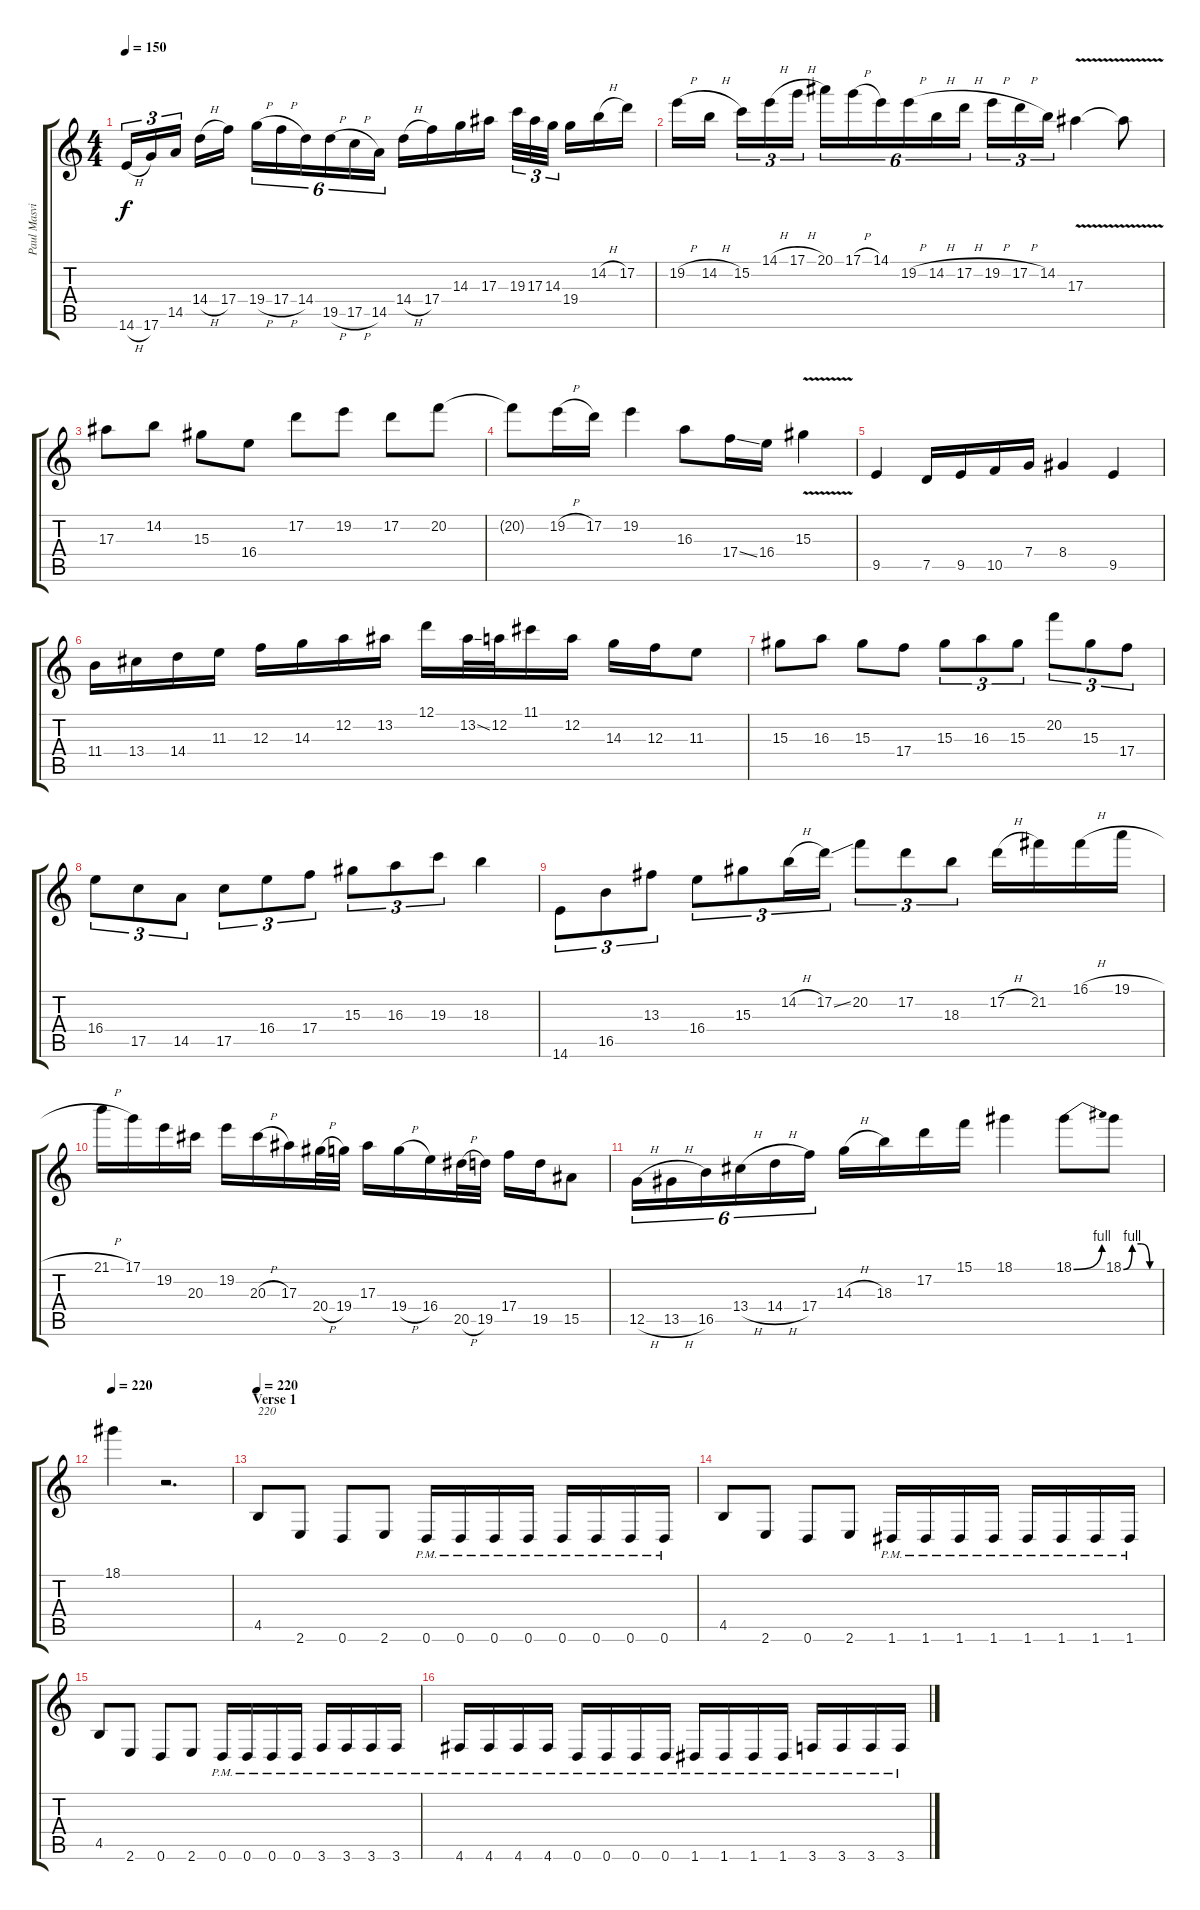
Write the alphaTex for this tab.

\track ("Paul Masvidal" "Paul Masvi") {instrument distortionguitar}
\staff {score tabs}
\tuning (D4 A3 F3 C3 G2 D2) {hide}
\ts (4 4)
\tempo 150
\clef g2
\ks c
14.6{h}.16{tu (3 2) dy f} 17.6.16{tu (3 2)} 14.5.16{tu (3 2)} 14.4{h}.16 17.4.16 19.4{h}.16{tu (6 4)} 17.4{h}.16{tu (6 4)} 14.4.16{tu (6 4)} 19.5{h}.16{tu (6 4)} 17.5{h}.16{tu (6 4)} 14.5.16{tu (6 4)} 14.4{h}.16 17.4.16 14.3.16 17.3.16 19.3.32{tu (3 2)} 17.3.32{tu (3 2)} 14.3.32{tu (3 2)} 19.4.16 14.2{h}.16 17.2.16 |
19.2{h}.16 14.2{h}.16 15.2.16{tu (3 2)} 14.1{h}.16{tu (3 2)} 17.1{h}.16{tu (3 2)} 20.1.16{tu (6 4)} 17.1{h}.16{tu (6 4)} 14.1.16{tu (6 4)} 19.2{h}.16{tu (6 4)} 14.2{h}.16{tu (6 4)} 17.2{h}.16{tu (6 4)} 19.2{h}.16{tu (3 2)} 17.2{h}.16{tu (3 2)} 14.2.16{tu (3 2)} 17.3{v}.4 17.3{t}.8 |
17.3.8 14.2.8 15.3.8 16.4.8 17.2.8 19.2.8 17.2.8 20.2.8 |
20.2{t}.8 19.2{h}.16 17.2.16 19.2.4 16.3.8 17.4{ss}.16 16.4.16 15.3{v}.4 |
9.5.4 7.5.16 9.5.16 10.5.16 7.4.16 8.4.4 9.5.4 |
11.4.16 13.4.16 14.4.16 11.3.16 12.3.16 14.3.16 12.2.16 13.2.16 12.1.16 13.2{ss}.32 12.2.32 11.1.16 12.2.16 14.3.16 12.3.16 11.3.8 |
15.3.8 16.3.8 15.3.8 17.4.8 15.3.8{tu (3 2)} 16.3.8{tu (3 2)} 15.3.8{tu (3 2)} 20.2.8{tu (3 2)} 15.3.8{tu (3 2)} 17.4.8{tu (3 2)} |
16.4.8{tu (3 2)} 17.5.8{tu (3 2)} 14.5.8{tu (3 2)} 17.5.8{tu (3 2)} 16.4.8{tu (3 2)} 17.4.8{tu (3 2)} 15.3.8{tu (3 2)} 16.3.8{tu (3 2)} 19.3.8{tu (3 2)} 18.3.4 |
14.6.8{tu (3 2)} 16.5.8{tu (3 2)} 13.3.8{tu (3 2)} 16.4.8{tu (3 2)} 15.3.8{tu (3 2)} 14.2{h}.16{tu (3 2)} 17.2{ss}.16{tu (3 2)} 20.2.8{tu (3 2)} 17.2.8{tu (3 2)} 18.3.8{tu (3 2)} 17.2{h}.16 21.2.16 16.1{h}.16 19.1{h}.16 |
21.1{h}.16 17.1.16 19.2.16 20.3.16 19.2.16 20.3{h}.16 17.3.16 20.4{h}.32 19.4.32 17.3.16 19.4{h}.16 16.4.16 20.5{h}.32 19.5.32 17.4.16 19.5.16 15.5.8 |
12.5{h}.16{tu (6 4)} 13.5{h}.16{tu (6 4)} 16.5.16{tu (6 4)} 13.4{h}.16{tu (6 4)} 14.4{h}.16{tu (6 4)} 17.4.16{tu (6 4)} 14.3{h}.16 18.3.16 17.2.16 15.1.16 18.1.4 18.1{be (bend 0 0 60 4)}.8 18.1{be (custom 0 0 15 4 30 4 45 0 60 0)}.8 |
\tempo 220
18.1.4 r.2{d} |
\section ("" "Verse 1")
\tempo 220
4.5.8{txt "220"} 2.6.8 0.6.8 2.6.8 0.6{pm}.16 0.6{pm}.16 0.6{pm}.16 0.6{pm}.16 0.6{pm}.16 0.6{pm}.16 0.6{pm}.16 0.6{pm}.16 |
4.5.8 2.6.8 0.6.8 2.6.8 1.6{pm}.16 1.6{pm}.16 1.6{pm}.16 1.6{pm}.16 1.6{pm}.16 1.6{pm}.16 1.6{pm}.16 1.6{pm}.16 |
4.5.8 2.6.8 0.6.8 2.6.8 0.6{pm}.16 0.6{pm}.16 0.6{pm}.16 0.6{pm}.16 3.6{pm}.16 3.6{pm}.16 3.6{pm}.16 3.6{pm}.16 |
4.6{pm}.16 4.6{pm}.16 4.6{pm}.16 4.6{pm}.16 0.6{pm}.16 0.6{pm}.16 0.6{pm}.16 0.6{pm}.16 1.6{pm}.16 1.6{pm}.16 1.6{pm}.16 1.6{pm}.16 3.6{pm}.16 3.6{pm}.16 3.6{pm}.16 3.6{pm}.16
